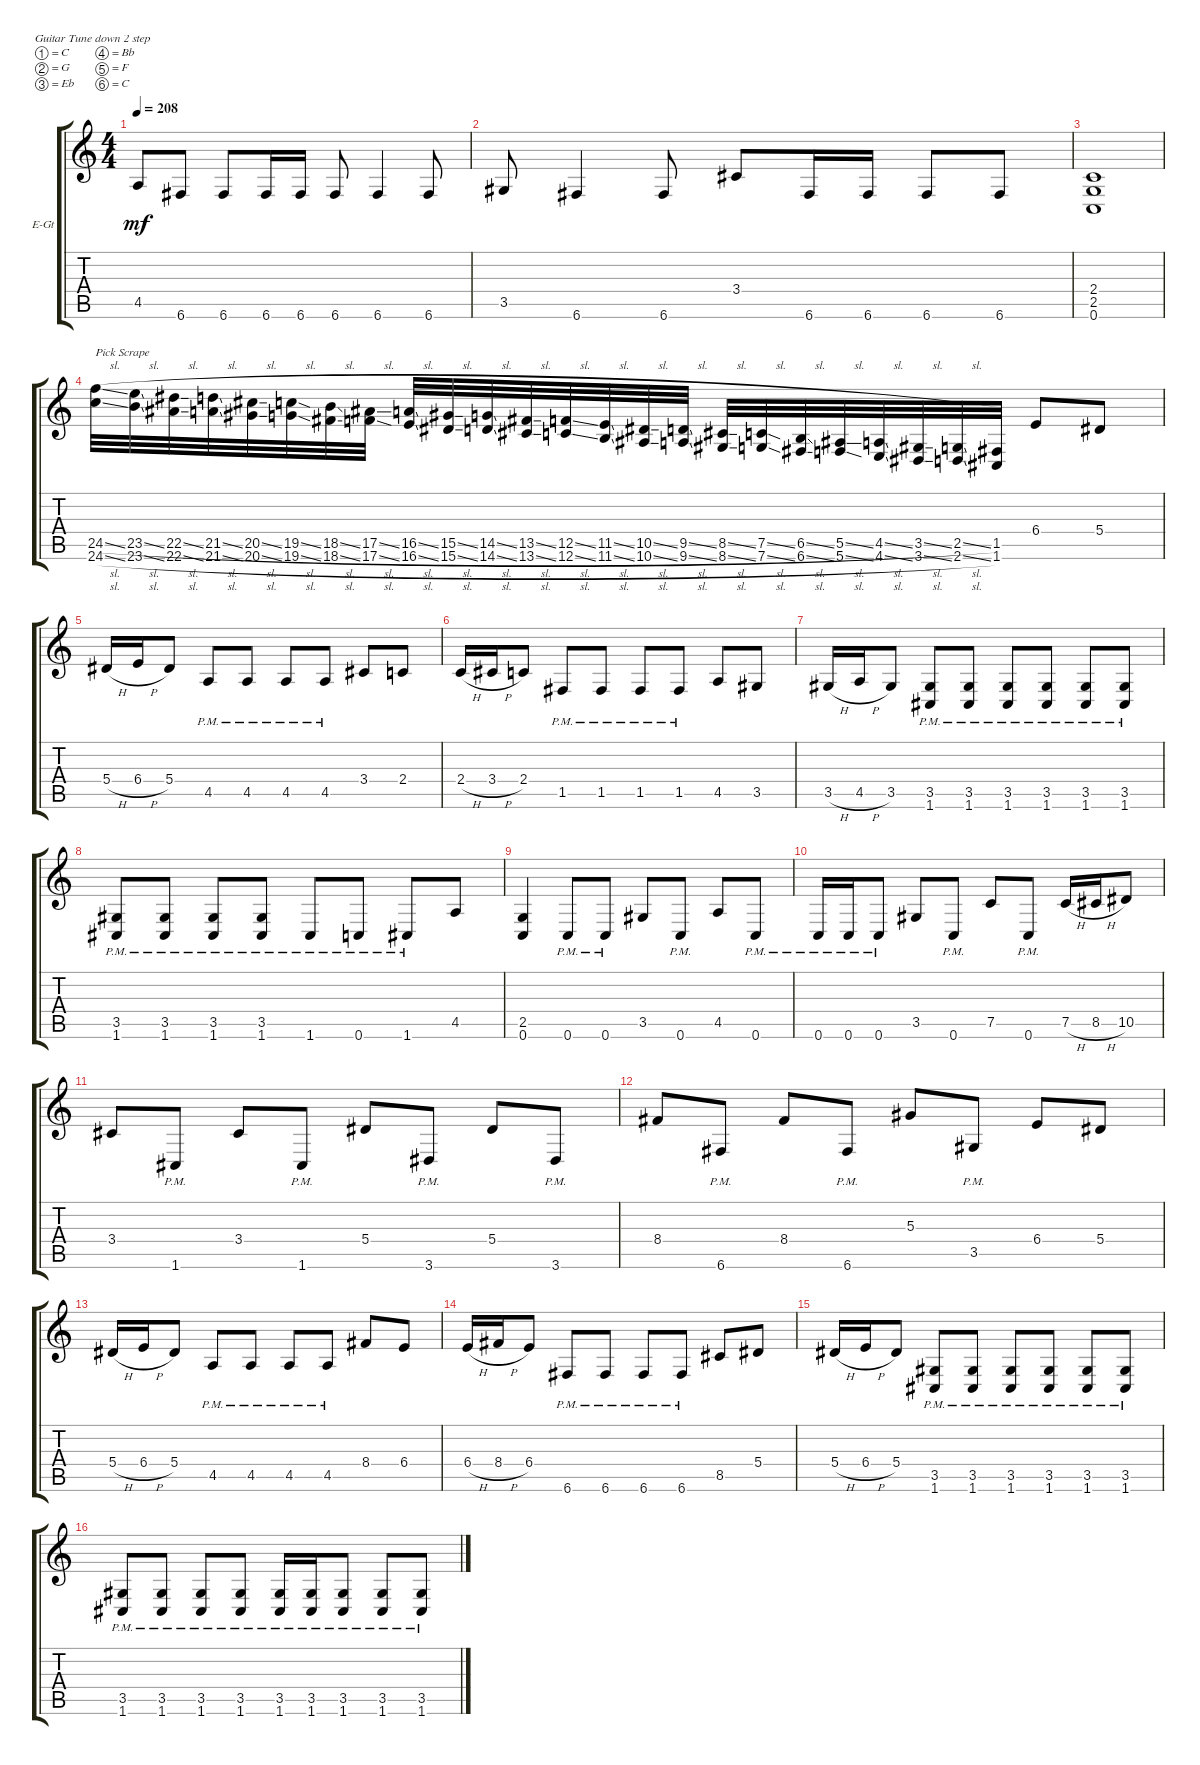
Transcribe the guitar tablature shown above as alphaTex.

\defaultSystemsLayout 4
\bracketExtendMode groupsimilarinstruments
\firstSystemTrackNameOrientation horizontal
\otherSystemsTrackNameOrientation horizontal
\track ("Eschbach Rhythm" "E-Gt") {instrument overdrivenguitar}
\staff {score tabs}
\tuning (C4 G3 Eb3 Bb2 F2 C2)
\ts (4 4)
\tempo 208
\clef g2
\ks c
4.5.8{dy mf} 6.6.8 6.6.8 6.6.16 6.6.16 6.6.8 6.6.4 6.6.8 |
3.5.8 6.6.4 6.6.8 3.4.8 6.6.16 6.6.16 6.6.8 6.6.8 |
(0.6 2.5 2.4).1 |
(24.6{sl} 24.5{sl}).32{txt "Pick Scrape"} (23.5{sl} 23.6{sl}).32 (22.5{sl} 22.6{sl}).32 (21.5{sl} 21.6{sl}).32 (20.5{sl} 20.6{sl}).32 (19.5{sl} 19.6{sl}).32 (18.5{sl} 18.6{sl}).32 (17.5{sl} 17.6{sl}).32 (16.5{sl} 16.6{sl}).32 (15.5{sl} 15.6{sl}).32 (14.5{sl} 14.6{sl}).32 (13.5{sl} 13.6{sl}).32 (12.5{sl} 12.6{sl}).32 (11.5{sl} 11.6{sl}).32 (10.5{sl} 10.6{sl}).32 (9.5{sl} 9.6{sl}).32 (8.5{sl} 8.6{sl}).32 (7.5{sl} 7.6{sl}).32 (6.5{sl} 6.6{sl}).32 (5.5{sl} 5.6{sl}).32 (4.5{sl} 4.6{sl}).32 (3.5{sl} 3.6{sl}).32 (2.5{sl} 2.6{sl}).32 (1.5 1.6).32 6.4.8 5.4.8 |
5.4{h}.16 6.4{h}.16 5.4.8 4.5{pm}.8 4.5{pm}.8 4.5{pm}.8 4.5{pm}.8 3.4.8 2.4.8 |
2.4{h}.16 3.4{h}.16 2.4.8 1.5{pm}.8 1.5{pm}.8 1.5{pm}.8 1.5{pm}.8 4.5.8 3.5.8 |
3.5{h}.16 4.5{h}.16 3.5.8 (1.6{pm} 3.5{pm}).8 (1.6{pm} 3.5{pm}).8 (1.6{pm} 3.5{pm}).8 (1.6{pm} 3.5{pm}).8 (1.6{pm} 3.5{pm}).8 (1.6{pm} 3.5{pm}).8 |
(1.6{pm} 3.5{pm}).8 (1.6{pm} 3.5{pm}).8 (1.6{pm} 3.5{pm}).8 (1.6{pm} 3.5{pm}).8 1.6{pm}.8 0.6{pm}.8 1.6{pm}.8 4.5.8 |
(0.6 2.5).4 0.6{pm}.8 0.6{pm}.8 3.5.8 0.6{pm}.8 4.5.8 0.6{pm}.8 |
0.6{pm}.16 0.6{pm}.16 0.6{pm}.8 3.5.8 0.6{pm}.8 7.5.8 0.6{pm}.8 7.5{h}.16 8.5{h}.16 10.5.8 |
3.4.8 1.6{pm}.8 3.4.8 1.6{pm}.8 5.4.8 3.6{pm}.8 5.4.8 3.6{pm}.8 |
8.4.8 6.6{pm}.8 8.4.8 6.6{pm}.8 5.3.8 3.5{pm}.8 6.4.8 5.4.8 |
5.4{h}.16 6.4{h}.16 5.4.8 4.5{pm}.8 4.5{pm}.8 4.5{pm}.8 4.5{pm}.8 8.4.8 6.4.8 |
6.4{h}.16 8.4{h}.16 6.4.8 6.6{pm}.8 6.6{pm}.8 6.6{pm}.8 6.6{pm}.8 8.5.8 5.4.8 |
5.4{h}.16 6.4{h}.16 5.4.8 (1.6{pm} 3.5{pm}).8 (1.6{pm} 3.5{pm}).8 (1.6{pm} 3.5{pm}).8 (1.6{pm} 3.5{pm}).8 (1.6{pm} 3.5{pm}).8 (1.6{pm} 3.5{pm}).8 |
(1.6{pm} 3.5{pm}).8 (1.6{pm} 3.5{pm}).8 (1.6{pm} 3.5{pm}).8 (1.6{pm} 3.5{pm}).8 (1.6{pm} 3.5{pm}).16 (1.6{pm} 3.5{pm}).16 (1.6{pm} 3.5{pm}).8 (1.6{pm} 3.5{pm}).8 (1.6{pm} 3.5{pm}).8
